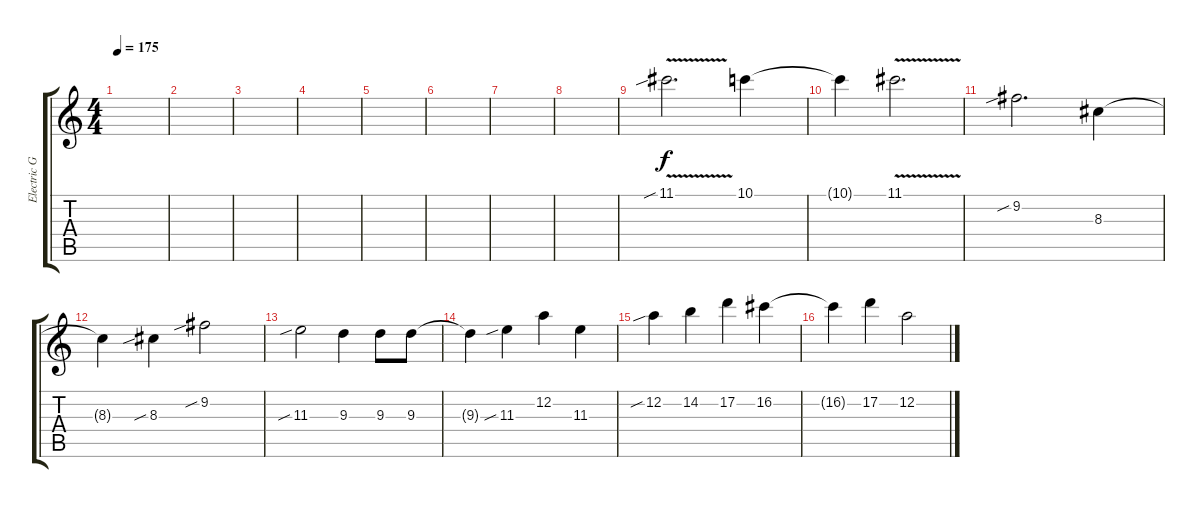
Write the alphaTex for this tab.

\track ("Electric Guitar" "Electric G") {instrument distortionguitar}
\staff {score tabs}
\tuning (D4 A3 F3 C3 G2 C2) {hide}
\ts (4 4)
\tempo 175
\clef g2
\ks c
|
|
|
|
|
|
|
|
11.1{v sib}.2{d} 10.1.4 |
10.1{t}.4 11.1{v}.2{d} |
9.2{sib}.2{d} 8.3.4 |
8.3{t}.4 8.3{sib}.4 9.2{sib}.2 |
11.3{sib}.2 9.3.4 9.3.8 9.3.8 |
9.3{t}.4 11.3{sib}.4 12.2.4 11.3.4 |
12.2{sib}.4 14.2.4 17.2.4 16.2.4 |
16.2{t}.4 17.2.4 12.2.2
